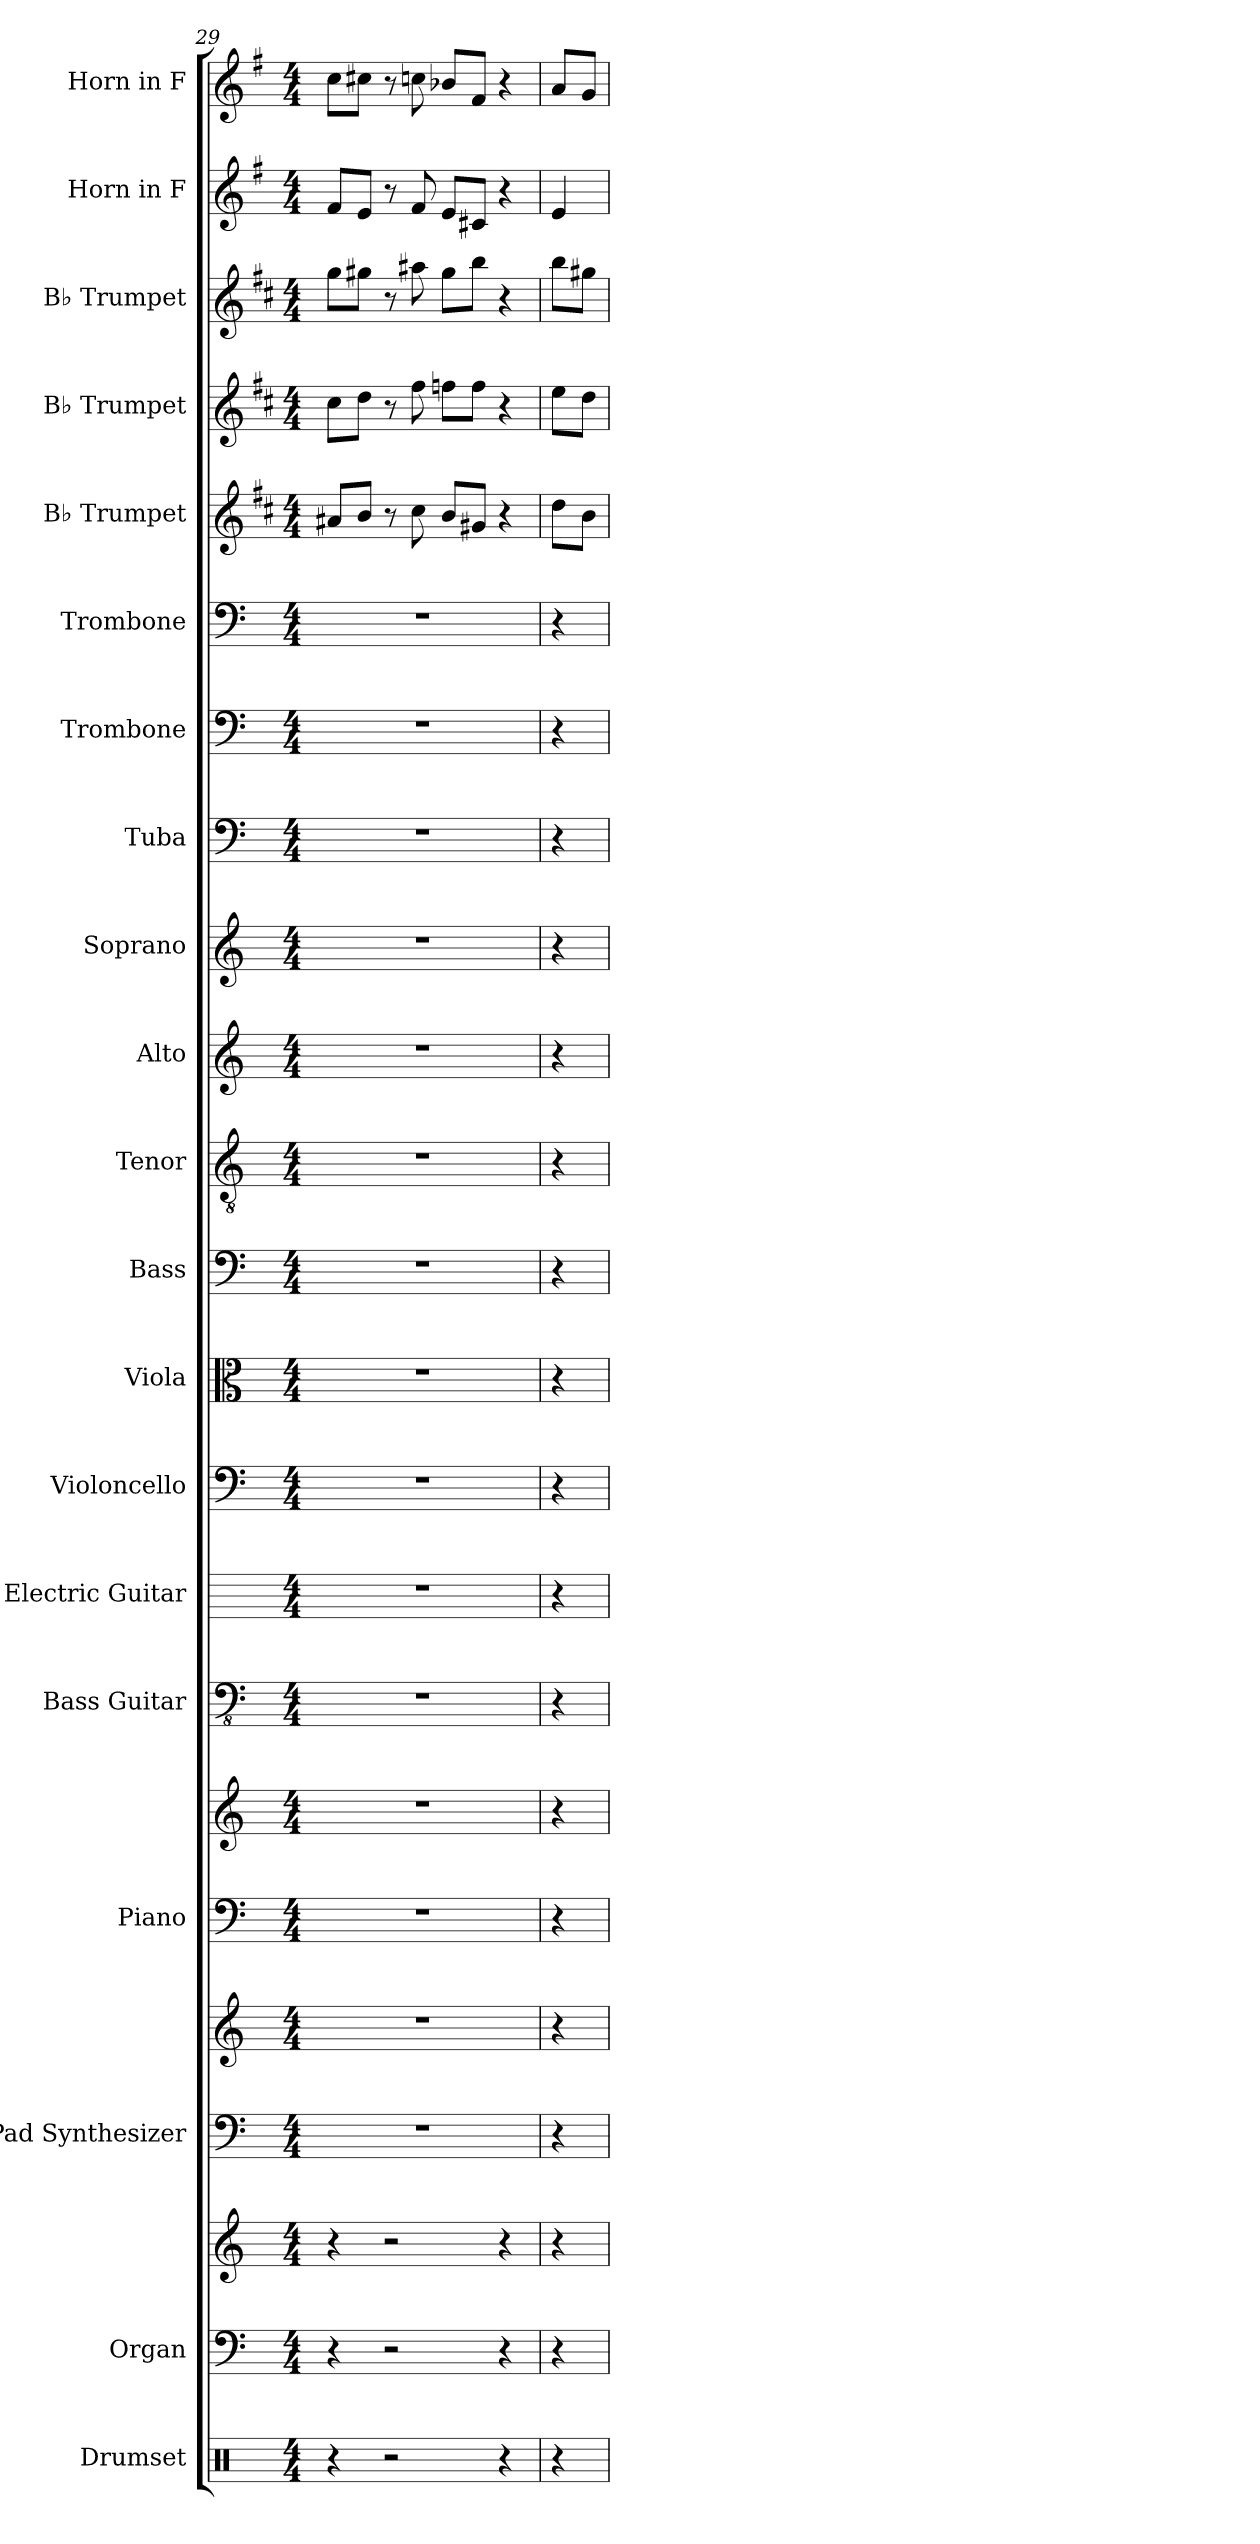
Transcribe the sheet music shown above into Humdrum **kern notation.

**kern	**kern	**kern	**kern	**kern	**kern	**kern	**kern	**kern	**kern	**kern	**kern	**kern	**kern	**kern	**kern	**kern	**kern	**kern	**kern	**kern	**kern	**kern
*part20	*part19	*part19	*part18	*part18	*part17	*part17	*part16	*part15	*part14	*part13	*part12	*part11	*part10	*part9	*part8	*part7	*part6	*part5	*part4	*part3	*part2	*part1
*staff23	*staff22	*staff21	*staff20	*staff19	*staff18	*staff17	*staff16	*staff15	*staff14	*staff13	*staff12	*staff11	*staff10	*staff9	*staff8	*staff7	*staff6	*staff5	*staff4	*staff3	*staff2	*staff1
*I"Drumset	*I"Organ	*	*I"Pad Synthesizer	*	*I"Piano	*	*I"Bass Guitar	*I"Electric Guitar	*I"Violoncello	*I"Viola	*I"Bass	*I"Tenor	*I"Alto	*I"Soprano	*I"Tuba	*I"Trombone	*I"Trombone	*I"B♭ Trumpet	*I"B♭ Trumpet	*I"B♭ Trumpet	*I"Horn in F	*I"Horn in F
*I'Drs.	*I'Org.	*	*I'Synth.	*	*I'Pno.	*	*I'B. Guit.	*I'El. Guit.	*I'Vc.	*I'Vla.	*I'B.	*I'T.	*I'A.	*I'S.	*I'Tba.	*I'Tbn.	*I'Tbn.	*I'B♭ Tpt.	*I'B♭ Tpt.	*I'B♭ Tpt.	*	*
*clefX	*clefF4	*clefG2	*clefF4	*clefG2	*clefF4	*clefG2	*clefFv4	*	*clefF4	*clefC3	*clefF4	*clefGv2	*clefG2	*clefG2	*clefF4	*clefF4	*clefF4	*clefG2	*clefG2	*clefG2	*clefG2	*clefG2
*	*	*	*	*	*	*	*	*	*	*	*	*	*	*	*	*	*	*ITrd1c2	*ITrd1c2	*ITrd1c2	*ITrd4c7	*ITrd4c7
*k[]	*k[]	*k[]	*k[]	*k[]	*k[]	*k[]	*k[]	*k[]	*k[]	*k[]	*k[]	*k[]	*k[]	*k[]	*k[]	*k[]	*k[]	*k[]	*k[]	*k[]	*k[]	*k[]
*M4/4	*M4/4	*M4/4	*M4/4	*M4/4	*M4/4	*M4/4	*M4/4	*M4/4	*M4/4	*M4/4	*M4/4	*M4/4	*M4/4	*M4/4	*M4/4	*M4/4	*M4/4	*M4/4	*M4/4	*M4/4	*M4/4	*M4/4
=29	=29	=29	=29	=29	=29	=29	=29	=29	=29	=29	=29	=29	=29	=29	=29	=29	=29	=29	=29	=29	=29	=29
4r	4r	4r	1r	1r	1r	1r	1r	1r	1r	1r	1r	1r	1r	1r	1r	1r	1r	8g#X/L	8b\L	8ff\L	8B/L	8f\L
.	.	.	.	.	.	.	.	.	.	.	.	.	.	.	.	.	.	8a/J	8cc\J	8ff#X\J	8A/J	8f#X\J
2r	2r	2r	.	.	.	.	.	.	.	.	.	.	.	.	.	.	.	8r	8r	8r	8r	8r
.	.	.	.	.	.	.	.	.	.	.	.	.	.	.	.	.	.	8b\	8ee\	8gg#X\	8B/	8fn\
.	.	.	.	.	.	.	.	.	.	.	.	.	.	.	.	.	.	8a/L	8ee-X\L	8ff#\L	8A/L	8e-X/L
.	.	.	.	.	.	.	.	.	.	.	.	.	.	.	.	.	.	8f#X/J	8ee-\J	8aa\J	8F#X/J	8B/J
4r	4r	4r	.	.	.	.	.	.	.	.	.	.	.	.	.	.	.	4r	4r	4r	4r	4r
=30	=30	=30	=30	=30	=30	=30	=30	=30	=30	=30	=30	=30	=30	=30	=30	=30	=30	=30	=30	=30	=30	=30
*	*	*	*	*	*	*	*	*	*	*	*	*	*	*	*	*	*	*	*	*	*	*MM74
4r	4r	4r	4r	4r	4r	4r	4r	4r	4r	4r	4r	4r	4r	4r	4r	4r	4r	8cc\L	8dd\L	8aa\L	4A/	8d/L
.	.	.	.	.	.	.	.	.	.	.	.	.	.	.	.	.	.	8a\J	8cc\J	8ff#X\J	.	8c/J
=	=	=	=	=	=	=	=	=	=	=	=	=	=	=	=	=	=	=	=	=	=	=
*-	*-	*-	*-	*-	*-	*-	*-	*-	*-	*-	*-	*-	*-	*-	*-	*-	*-	*-	*-	*-	*-	*-
